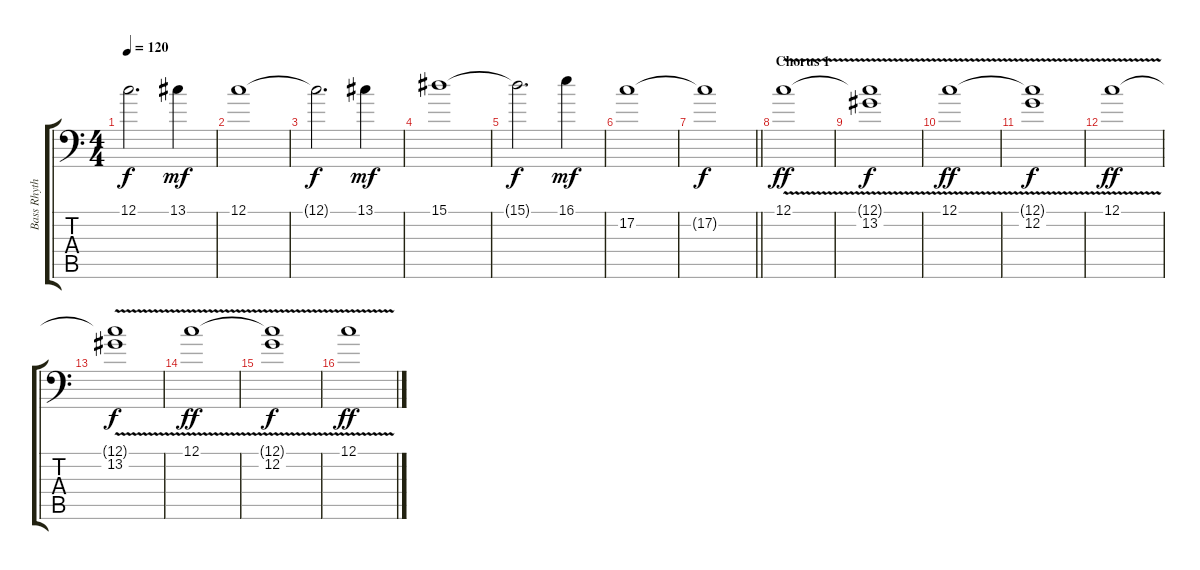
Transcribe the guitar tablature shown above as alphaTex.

\track ("Bass Rhythm" "Bass Rhyth") {instrument contrabass}
\staff {score tabs}
\tuning (C3 G2 D2 A1 E1 B0) {hide}
\ts (4 4)
\tempo 120
\clef f4
\ks c
12.1{t}.2{d dy f} 13.1.4{dy mf} |
12.1.1 |
12.1{t}.2{d dy f} 13.1.4{dy mf} |
15.1.1 |
15.1{t}.2{d dy f} 16.1.4{dy mf} |
17.2.1 |
\barLineRight lightlight
17.2{t}.1{dy f} |
\section ("" "Chorus 1")
12.1{v}.1{dy ff instrument fx8scifi} |
(12.1{t} 13.2{v}).1{dy f} |
12.1{v}.1{dy ff} |
(12.1{t} 12.2{v}).1{dy f} |
12.1{v}.1{dy ff} |
(12.1{t} 13.2{v}).1{dy f} |
12.1{v}.1{dy ff} |
(12.1{t} 12.2{v}).1{dy f} |
12.1{v}.1{dy ff}
